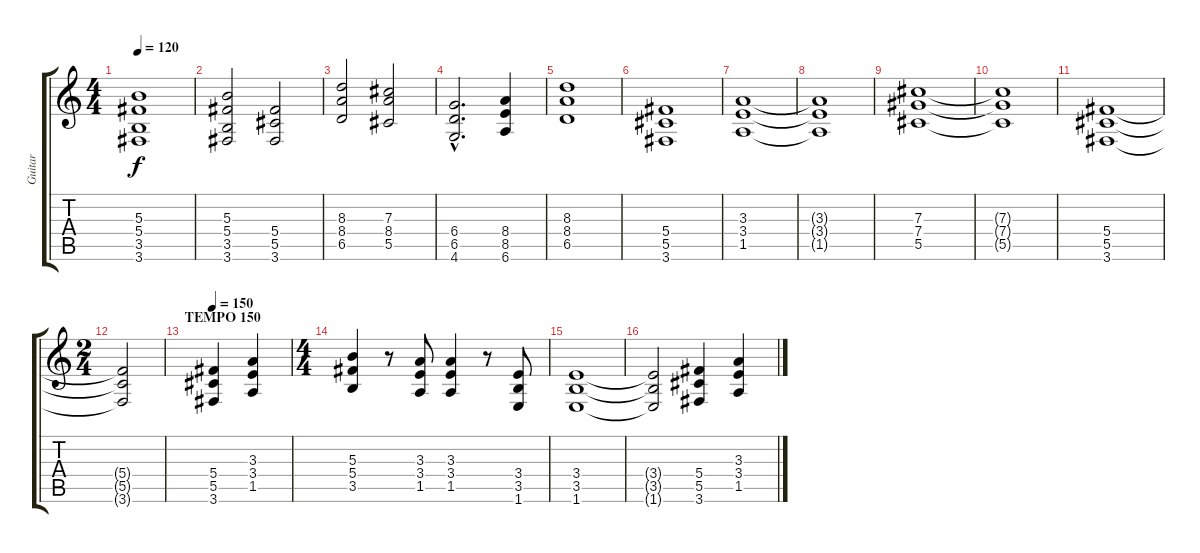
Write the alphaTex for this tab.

\track ("Guitar" "Guitar") {instrument distortionguitar}
\staff {score tabs}
\tuning (Eb4 Bb3 Gb3 Db3 Ab2 Eb2) {hide}
\ts (4 4)
\tempo 120
\clef g2
\ks c
(5.3 5.4 3.5 3.6).1{dy f volume 13} |
(5.3 5.4 3.5 3.6).2 (5.4 5.5 3.6).2 |
(8.3 8.4 6.5).2 (7.3 8.4 5.5).2 |
(6.4{hac} 6.5{hac} 4.6{hac}).2{d} (8.4 8.5 6.6).4 |
(8.3 8.4 6.5).1 |
(5.4 5.5 3.6).1 |
(3.3 3.4 1.5).1 |
(3.3{t} 3.4{t} 1.5{t}).1 |
(7.3 7.4 5.5).1 |
(7.3{t} 7.4{t} 5.5{t}).1 |
(5.4 5.5 3.6).1 |
\ts (2 4)
(5.4{t} 5.5{t} 3.6{t}).2 |
\section ("" "TEMPO 150")
\tempo 150
(5.4 5.5 3.6).4 (3.3 3.4 1.5).4 |
\ts (4 4)
(5.3 5.4 3.5).4 r.8 (3.3 3.4 1.5).8 (3.3 3.4 1.5).4 r.8 (3.4 3.5 1.6).8 |
(3.4 3.5 1.6).1 |
(3.4{t} 3.5{t} 1.6{t}).2 (5.4 5.5 3.6).4 (3.3 3.4 1.5).4
